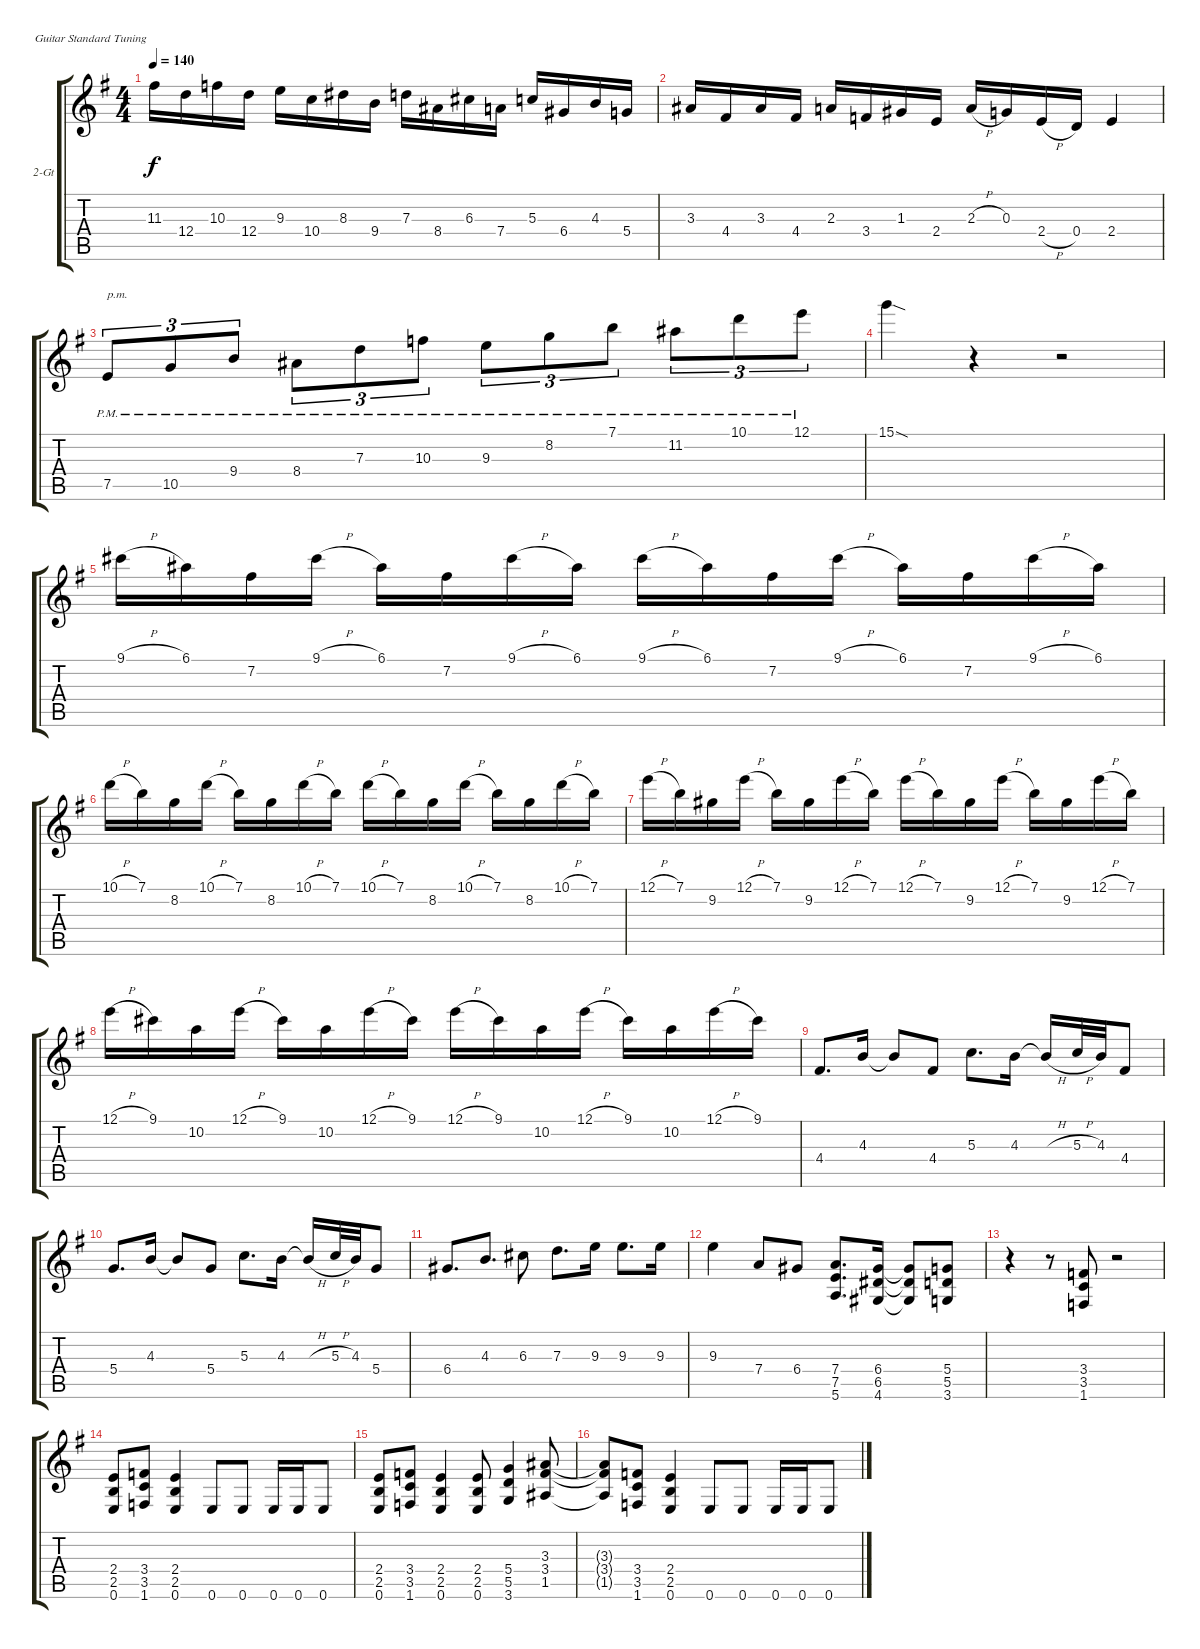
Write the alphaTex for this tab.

\bracketExtendMode groupsimilarinstruments
\firstSystemTrackNameOrientation horizontal
\otherSystemsTrackNameOrientation horizontal
\track ("2-Gt" "2-Gt") {instrument distortionguitar}
\staff {score tabs}
\tuning (E4 B3 G3 D3 A2 E2)
\ts (4 4)
\tempo 140
\clef g2
\scale
1.05549
\ks g
11.3.16{dy f} 12.4.16 10.3.16 12.4.16 9.3.16 10.4.16 8.3.16 9.4.16 7.3.16 8.4.16 6.3.16 7.4.16 5.3.16 6.4.16 4.3.16 5.4.16 |
\scale
0.944515 3.3.16 4.4.16 3.3.16 4.4.16 2.3.16 3.4.16 1.3.16 2.4.16 2.3{h}.16 0.3.16 2.4{h}.16 0.4.16 2.4.4 |
\scale
1.05549 7.5{pm}.8{tu (3 2) txt "p.m."} 10.5{pm}.8{tu (3 2)} 9.4{pm}.8{tu (3 2)} 8.4{pm}.8{tu (3 2)} 7.3{pm}.8{tu (3 2)} 10.3{pm}.8{tu (3 2)} 9.3{pm}.8{tu (3 2)} 8.2{pm}.8{tu (3 2)} 7.1{pm}.8{tu (3 2)} 11.2{pm}.8{tu (3 2)} 10.1{pm}.8{tu (3 2)} 12.1{pm}.8{tu (3 2)} |
\scale
0.944515 15.1{sod}.4 r.4 r.2 |
\scale
1.05549 9.1{h}.16 6.1.16 7.2.16 9.1{h}.16 6.1.16 7.2.16 9.1{h}.16 6.1.16 9.1{h}.16 6.1.16 7.2.16 9.1{h}.16 6.1.16 7.2.16 9.1{h}.16 6.1.16 |
\scale
0.944515 10.1{h}.16 7.1.16 8.2.16 10.1{h}.16 7.1.16 8.2.16 10.1{h}.16 7.1.16 10.1{h}.16 7.1.16 8.2.16 10.1{h}.16 7.1.16 8.2.16 10.1{h}.16 7.1.16 |
\scale
1.05549 12.1{h}.16 7.1.16 9.2.16 12.1{h}.16 7.1.16 9.2.16 12.1{h}.16 7.1.16 12.1{h}.16 7.1.16 9.2.16 12.1{h}.16 7.1.16 9.2.16 12.1{h}.16 7.1.16 |
\scale
0.944515 12.1{h}.16 9.1.16 10.2.16 12.1{h}.16 9.1.16 10.2.16 12.1{h}.16 9.1.16 12.1{h}.16 9.1.16 10.2.16 12.1{h}.16 9.1.16 10.2.16 12.1{h}.16 9.1.16 |
\scale
1.05549 4.4.8{d} 4.3.16 4.3{t}.8 4.4.8 5.3.8{d} 4.3.16 4.3{h t}.16 5.3{h}.32 4.3.32 4.4.8 |
\scale
0.944515 5.4.8{d} 4.3.16 4.3{t}.8 5.4.8 5.3.8{d} 4.3.16 4.3{h t}.16 5.3{h}.32 4.3.32 5.4.8 |
\scale
1.05549 6.4.8{d} 4.3.8{d} 6.3.8 7.3.8{d} 9.3.16 9.3.8{d} 9.3.16 |
\scale
0.944515 9.3.4 7.4.8 6.4.8 (7.4 7.5 5.6).8{d} (6.4 6.5 4.6).16 (6.4{t} 6.5{t} 4.6{t}).8 (3.6 5.5 5.4).8 |
\scale
1.05549 r.4 r.8 (3.4 3.5 1.6).8 r.2 |
\scale
0.944515 (2.4 2.5 0.6).8 (3.4 3.5 1.6).8 (2.4 2.5 0.6).4 0.6.8 0.6.8 0.6.16 0.6.16 0.6.8 |
\scale
1.05549 (2.4 2.5 0.6).8 (3.4 3.5 1.6).8 (2.4 2.5 0.6).4 (2.4 2.5 0.6).8 (5.4 5.5 3.6).4 (3.3 3.4 1.5).8 |
\scale
0.944515 (3.3{t} 3.4{t} 1.5{t}).8 (3.4 3.5 1.6).8 (2.4 2.5 0.6).4 0.6.8 0.6.8 0.6.16 0.6.16 0.6.8
